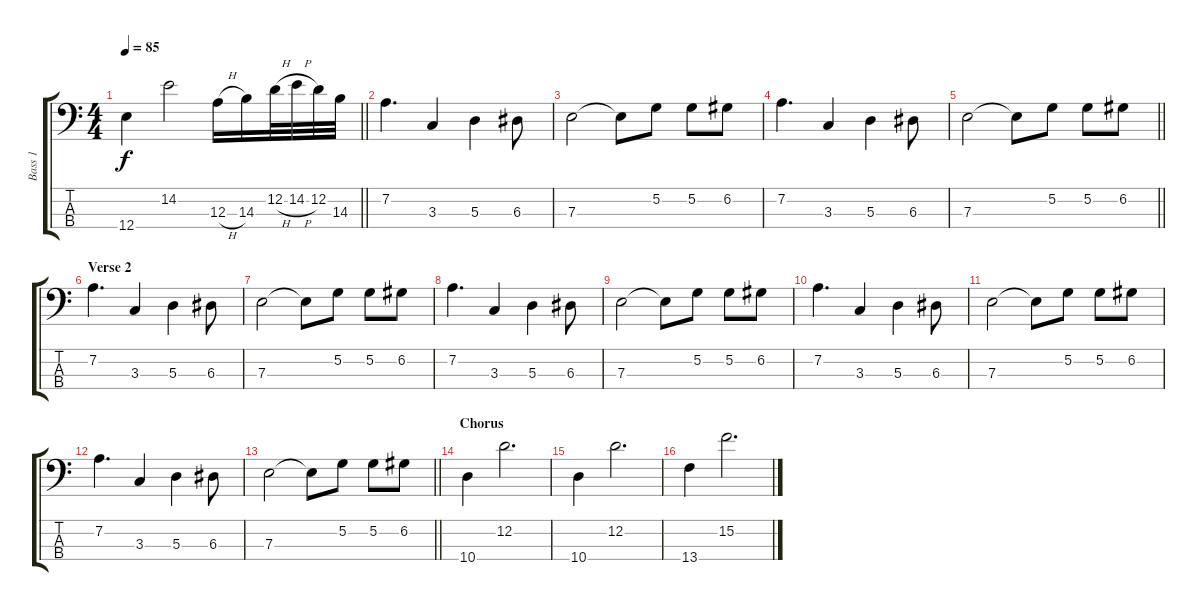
\track ("Bass 1" "Bass 1") {instrument electricbassfinger}
\staff {score tabs}
\tuning (G2 D2 A1 E1) {hide}
\ts (4 4)
\tempo 85
\clef f4
\barLineRight lightlight
\ks c
12.4.4{dy f} 14.2.2 12.3{h}.16 14.3.16 12.2{h}.32 14.2{h}.32 12.2.32 14.3.32 |
7.2.4{d} 3.3.4 5.3.4 6.3.8 |
7.3.2 7.3{t}.8 5.2.8 5.2.8 6.2.8 |
7.2.4{d} 3.3.4 5.3.4 6.3.8 |
\barLineRight lightlight
7.3.2 7.3{t}.8 5.2.8 5.2.8 6.2.8 |
\section ("" "Verse 2")
7.2.4{d} 3.3.4 5.3.4 6.3.8 |
7.3.2 7.3{t}.8 5.2.8 5.2.8 6.2.8 |
7.2.4{d} 3.3.4 5.3.4 6.3.8 |
7.3.2 7.3{t}.8 5.2.8 5.2.8 6.2.8 |
7.2.4{d} 3.3.4 5.3.4 6.3.8 |
7.3.2 7.3{t}.8 5.2.8 5.2.8 6.2.8 |
7.2.4{d} 3.3.4 5.3.4 6.3.8 |
\barLineRight lightlight
7.3.2 7.3{t}.8 5.2.8 5.2.8 6.2.8 |
\section ("" "Chorus")
10.4.4 12.2.2{d} |
10.4.4 12.2.2{d} |
13.4.4 15.2.2{d}
